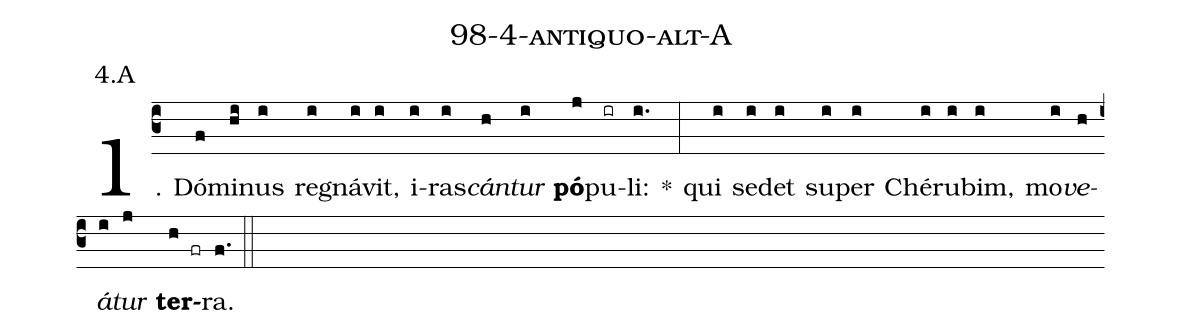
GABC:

name: 98-4-antiquo-alt-A;
annotation: 4.A;
%%
(c3)1. Dó(f)mi(hi)nus(i) re(i)gná(i)vit,(i) i(i)ras(i)<i>cán</i>(h)<i>tur</i>(i) <b>pó</b>(j)pu(ir)li:(i.) *(:) qui(i) se(i)det(i) su(i)per(i) Ché(i)ru(i)bim,(i) mo(i)<i>ve</i>(h)<i>á</i>(i)<i>tur</i>(j) <b>ter</b>(h fr)ra.(f.) (::)
